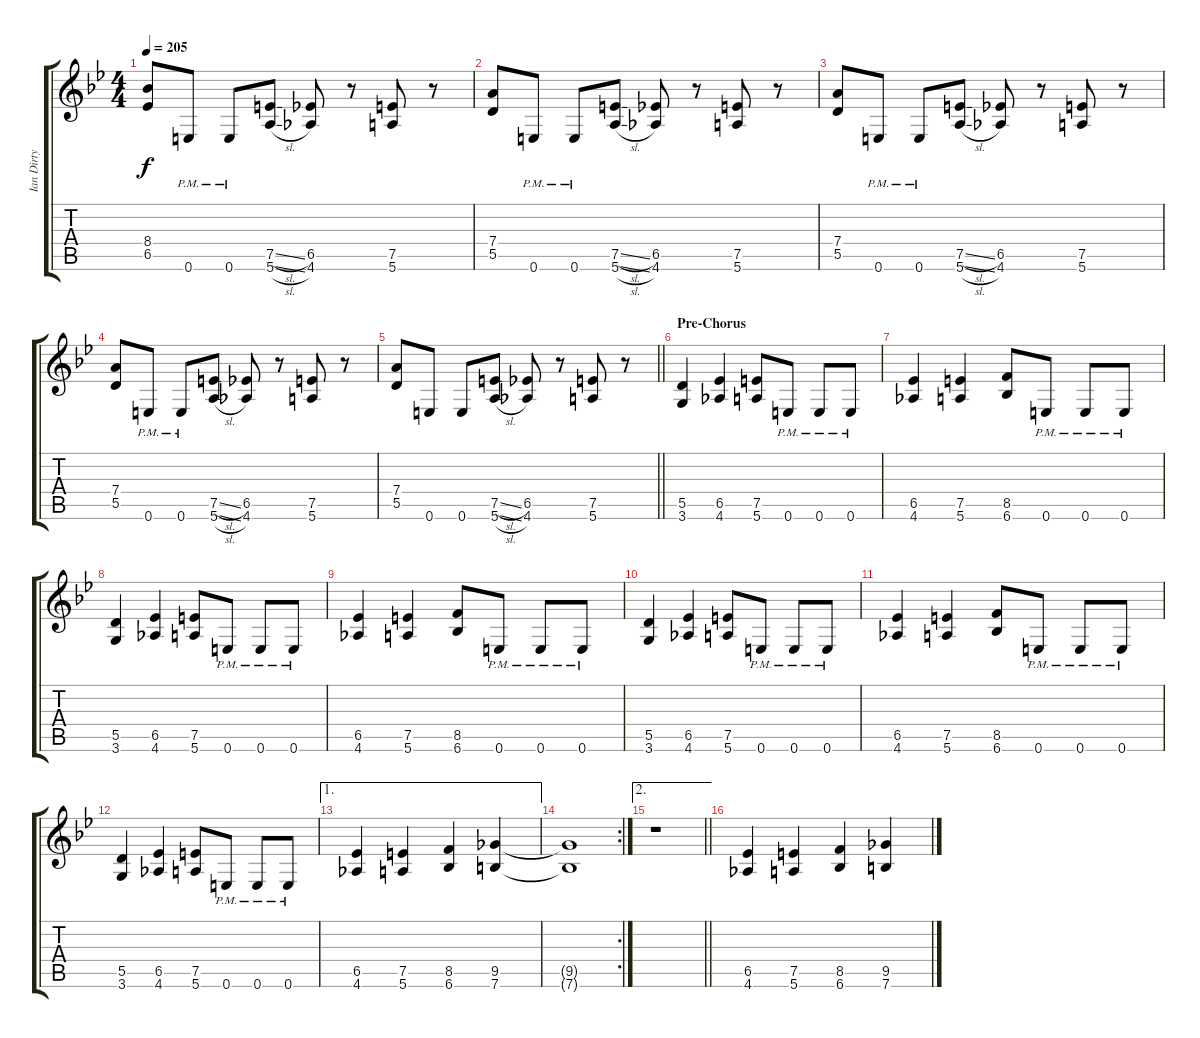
\track ("Ian Dirty" "Ian Dirty") {instrument distortionguitar}
\staff {score tabs}
\tuning (E4 B3 G3 D3 A2 E2) {hide}
\ts (4 4)
\tempo 205
\clef g2
\ks bb
(8.4 6.5).8{dy f} 0.6{pm}.8 0.6{pm}.8 (7.5{sl} 5.6{sl}).8 (6.5 4.6).8 r.8 (7.5 5.6).8 r.8 |
(7.4 5.5).8 0.6{pm}.8 0.6{pm}.8 (7.5{sl} 5.6{sl}).8 (6.5 4.6).8 r.8 (7.5 5.6).8 r.8 |
(7.4 5.5).8 0.6{pm}.8 0.6{pm}.8 (7.5{sl} 5.6{sl}).8 (6.5 4.6).8 r.8 (7.5 5.6).8 r.8 |
(7.4 5.5).8 0.6{pm}.8 0.6{pm}.8 (7.5{sl} 5.6{sl}).8 (6.5 4.6).8 r.8 (7.5 5.6).8 r.8 |
\barLineRight lightlight
(7.4 5.5).8 0.6.8 0.6.8 (7.5{sl} 5.6{sl}).8 (6.5 4.6).8 r.8 (7.5 5.6).8 r.8 |
\section ("" "Pre-Chorus")
(5.5 3.6).4 (6.5 4.6).4 (7.5 5.6).8 0.6{pm}.8 0.6{pm}.8 0.6{pm}.8 |
(6.5 4.6).4 (7.5 5.6).4 (8.5 6.6).8 0.6{pm}.8 0.6{pm}.8 0.6{pm}.8 |
(5.5 3.6).4 (6.5 4.6).4 (7.5 5.6).8 0.6{pm}.8 0.6{pm}.8 0.6{pm}.8 |
(6.5 4.6).4 (7.5 5.6).4 (8.5 6.6).8 0.6{pm}.8 0.6{pm}.8 0.6{pm}.8 |
(5.5 3.6).4 (6.5 4.6).4 (7.5 5.6).8 0.6{pm}.8 0.6{pm}.8 0.6{pm}.8 |
(6.5 4.6).4 (7.5 5.6).4 (8.5 6.6).8 0.6{pm}.8 0.6{pm}.8 0.6{pm}.8 |
(5.5 3.6).4 (6.5 4.6).4 (7.5 5.6).8 0.6{pm}.8 0.6{pm}.8 0.6{pm}.8 |
\ae 1
(6.5 4.6).4 (7.5 5.6).4 (8.5 6.6).4 (9.5 7.6).4 |
\rc 2
(9.5{t} 7.6{t}).1 |
\ae 2
\barLineRight lightlight
r.1 |
(6.5 4.6).4 (7.5 5.6).4 (8.5 6.6).4 (9.5 7.6).4
